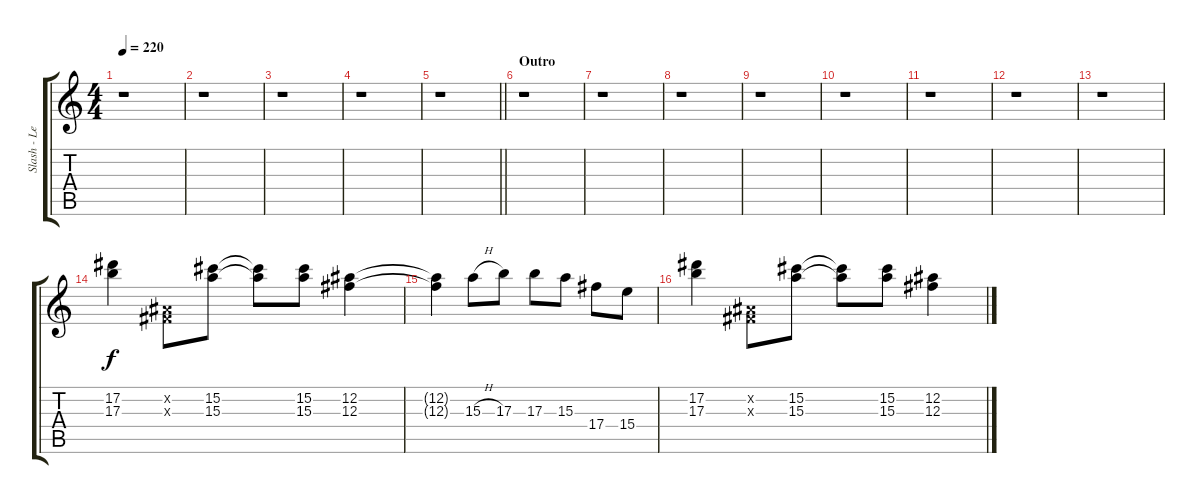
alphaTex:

\track ("Slash - Lead Guitar" "Slash - Le") {instrument distortionguitar}
\staff {score tabs}
\tuning (Eb4 Bb3 Gb3 Db3 Ab2 Eb2) {hide}
\ts (4 4)
\tempo 220
\clef g2
\ks c
r.1{dy f} |
r.1 |
r.1 |
r.1 |
\barLineRight lightlight
r.1 |
\section ("" "Outro")
r.1 |
r.1 |
r.1 |
r.1 |
r.1 |
r.1 |
r.1 |
r.1 |
(17.2 17.3).4 (0.2{x} 0.3{x}).8 (15.2 15.3).8 (15.2{t} 15.3{t}).8 (15.2 15.3).8 (12.2 12.3).4 |
(12.2{t} 12.3{t}).4 15.3{h}.8 17.3.8 17.3.8 15.3.8 17.4.8 15.4.8 |
(17.2 17.3).4 (0.2{x} 0.3{x}).8 (15.2 15.3).8 (15.2{t} 15.3{t}).8 (15.2 15.3).8 (12.2 12.3).4
